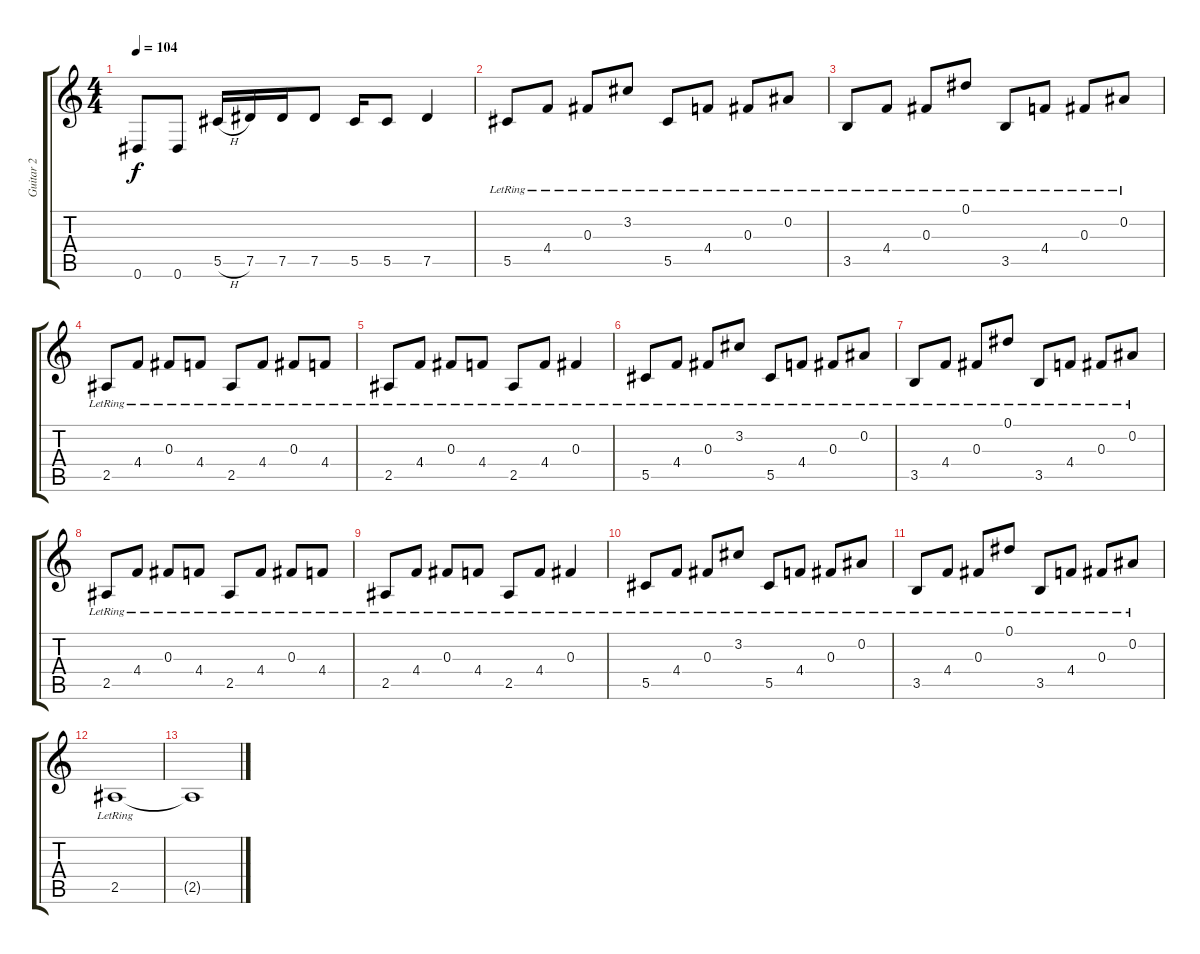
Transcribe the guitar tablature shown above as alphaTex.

\track ("Guitar 2" "Guitar 2") {instrument distortionguitar}
\staff {score tabs}
\tuning (Eb4 Bb3 Gb3 Db3 Ab2 Eb2) {hide}
\ts (4 4)
\tempo 104
\clef g2
\ks c
0.6.8{dy f} 0.6.8 5.5{h}.16 7.5.16 7.5.16 7.5.8 5.5.16 5.5.8 7.5.4 |
5.5{lr}.8{volume 13} 4.4{lr}.8 0.3{lr}.8 3.2{lr}.8 5.5{lr}.8 4.4{lr}.8 0.3{lr}.8 0.2{lr}.8 |
3.5{lr}.8{volume 13} 4.4{lr}.8 0.3{lr}.8 0.1{lr}.8 3.5{lr}.8 4.4{lr}.8 0.3{lr}.8 0.2{lr}.8 |
2.5{lr}.8{volume 13} 4.4{lr}.8 0.3{lr}.8 4.4{lr}.8 2.5{lr}.8 4.4{lr}.8 0.3{lr}.8 4.4{lr}.8 |
2.5{lr}.8{volume 13} 4.4{lr}.8 0.3{lr}.8 4.4{lr}.8 2.5{lr}.8 4.4{lr}.8 0.3{lr}.4 |
5.5{lr}.8{volume 13} 4.4{lr}.8 0.3{lr}.8 3.2{lr}.8 5.5{lr}.8 4.4{lr}.8 0.3{lr}.8 0.2{lr}.8 |
3.5{lr}.8{volume 13} 4.4{lr}.8 0.3{lr}.8 0.1{lr}.8 3.5{lr}.8 4.4{lr}.8 0.3{lr}.8 0.2{lr}.8 |
2.5{lr}.8{volume 13} 4.4{lr}.8 0.3{lr}.8 4.4{lr}.8 2.5{lr}.8 4.4{lr}.8 0.3{lr}.8 4.4{lr}.8 |
2.5{lr}.8{volume 13} 4.4{lr}.8 0.3{lr}.8 4.4{lr}.8 2.5{lr}.8 4.4{lr}.8 0.3{lr}.4 |
5.5{lr}.8{volume 13} 4.4{lr}.8 0.3{lr}.8 3.2{lr}.8 5.5{lr}.8 4.4{lr}.8 0.3{lr}.8 0.2{lr}.8 |
3.5{lr}.8{volume 13} 4.4{lr}.8 0.3{lr}.8 0.1{lr}.8 3.5{lr}.8 4.4{lr}.8 0.3{lr}.8 0.2{lr}.8 |
2.5{lr}.1{volume 13} |
2.5{t}.1
